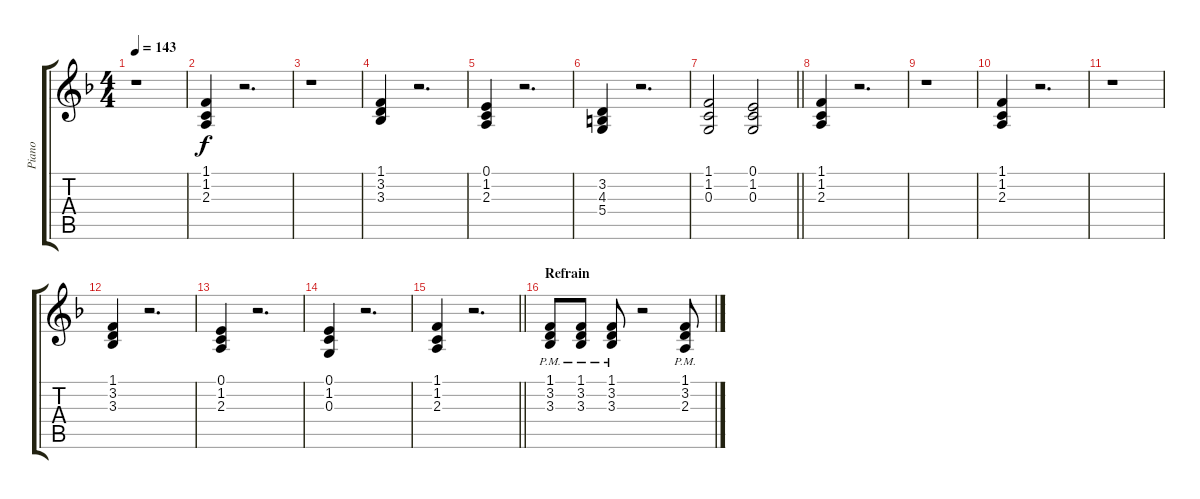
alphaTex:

\track ("Piano" "Piano") {instrument honkytonkpiano}
\staff {score tabs}
\tuning (E4 B3 G3 D3 A2 E2) {hide}
\ts (4 4)
\tempo 143
\clef g2
\ks f
r.1{dy f} |
(1.1 1.2 2.3).4 r.2{d} |
r.1 |
(1.1 3.2 3.3).4 r.2{d} |
(0.1 1.2 2.3).4 r.2{d} |
(3.2 4.3 5.4).4 r.2{d} |
\barLineRight lightlight
(1.1 1.2 0.3).2 (0.1 1.2 0.3).2 |
(1.1 1.2 2.3).4 r.2{d} |
r.1 |
(1.1 1.2 2.3).4 r.2{d} |
r.1 |
(1.1 3.2 3.3).4 r.2{d} |
(0.1 1.2 2.3).4 r.2{d} |
(0.1 1.2 0.3).4 r.2{d} |
\barLineRight lightlight
(1.1 1.2 2.3).4 r.2{d} |
\section ("" "Refrain")
(1.1{pm} 3.2{pm} 3.3{pm}).8 (1.1{pm} 3.2{pm} 3.3{pm}).8 (1.1{pm} 3.2{pm} 3.3{pm}).8 r.2 (1.1{pm} 3.2{pm} 2.3{pm}).8
